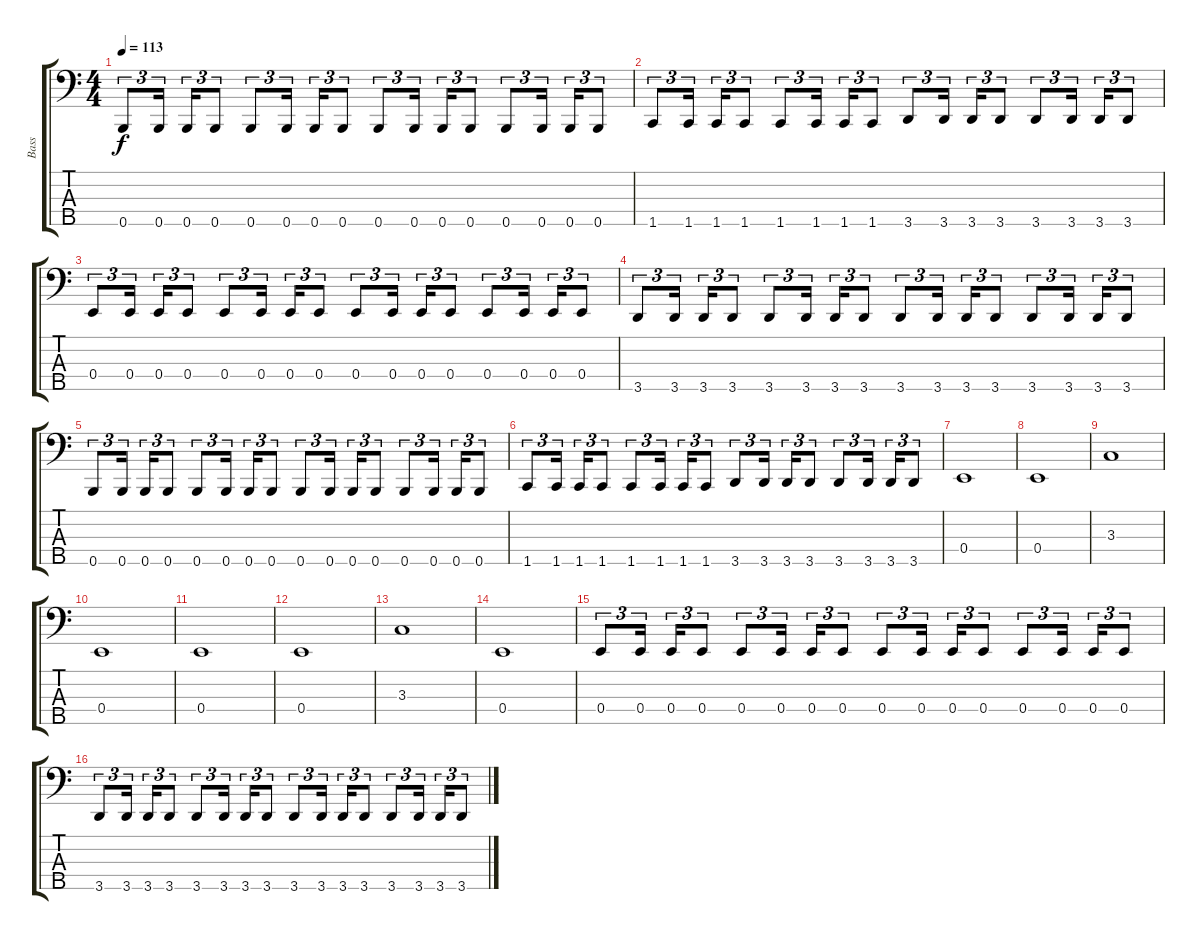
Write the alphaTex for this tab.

\track ("Bass" "Bass") {instrument electricbasspick}
\staff {score tabs}
\tuning (G2 D2 A1 E1 B0) {hide}
\ts (4 4)
\tempo 113
\clef f4
\ks c
0.5.8{tu (3 2) dy f} 0.5.16{tu (3 2)} 0.5.16{tu (3 2)} 0.5.8{tu (3 2)} 0.5.8{tu (3 2)} 0.5.16{tu (3 2)} 0.5.16{tu (3 2)} 0.5.8{tu (3 2)} 0.5.8{tu (3 2)} 0.5.16{tu (3 2)} 0.5.16{tu (3 2)} 0.5.8{tu (3 2)} 0.5.8{tu (3 2)} 0.5.16{tu (3 2)} 0.5.16{tu (3 2)} 0.5.8{tu (3 2)} |
1.5.8{tu (3 2)} 1.5.16{tu (3 2)} 1.5.16{tu (3 2)} 1.5.8{tu (3 2)} 1.5.8{tu (3 2)} 1.5.16{tu (3 2)} 1.5.16{tu (3 2)} 1.5.8{tu (3 2)} 3.5.8{tu (3 2)} 3.5.16{tu (3 2)} 3.5.16{tu (3 2)} 3.5.8{tu (3 2)} 3.5.8{tu (3 2)} 3.5.16{tu (3 2)} 3.5.16{tu (3 2)} 3.5.8{tu (3 2)} |
0.4.8{tu (3 2)} 0.4.16{tu (3 2)} 0.4.16{tu (3 2)} 0.4.8{tu (3 2)} 0.4.8{tu (3 2)} 0.4.16{tu (3 2)} 0.4.16{tu (3 2)} 0.4.8{tu (3 2)} 0.4.8{tu (3 2)} 0.4.16{tu (3 2)} 0.4.16{tu (3 2)} 0.4.8{tu (3 2)} 0.4.8{tu (3 2)} 0.4.16{tu (3 2)} 0.4.16{tu (3 2)} 0.4.8{tu (3 2)} |
3.5.8{tu (3 2)} 3.5.16{tu (3 2)} 3.5.16{tu (3 2)} 3.5.8{tu (3 2)} 3.5.8{tu (3 2)} 3.5.16{tu (3 2)} 3.5.16{tu (3 2)} 3.5.8{tu (3 2)} 3.5.8{tu (3 2)} 3.5.16{tu (3 2)} 3.5.16{tu (3 2)} 3.5.8{tu (3 2)} 3.5.8{tu (3 2)} 3.5.16{tu (3 2)} 3.5.16{tu (3 2)} 3.5.8{tu (3 2)} |
0.5.8{tu (3 2)} 0.5.16{tu (3 2)} 0.5.16{tu (3 2)} 0.5.8{tu (3 2)} 0.5.8{tu (3 2)} 0.5.16{tu (3 2)} 0.5.16{tu (3 2)} 0.5.8{tu (3 2)} 0.5.8{tu (3 2)} 0.5.16{tu (3 2)} 0.5.16{tu (3 2)} 0.5.8{tu (3 2)} 0.5.8{tu (3 2)} 0.5.16{tu (3 2)} 0.5.16{tu (3 2)} 0.5.8{tu (3 2)} |
1.5.8{tu (3 2)} 1.5.16{tu (3 2)} 1.5.16{tu (3 2)} 1.5.8{tu (3 2)} 1.5.8{tu (3 2)} 1.5.16{tu (3 2)} 1.5.16{tu (3 2)} 1.5.8{tu (3 2)} 3.5.8{tu (3 2)} 3.5.16{tu (3 2)} 3.5.16{tu (3 2)} 3.5.8{tu (3 2)} 3.5.8{tu (3 2)} 3.5.16{tu (3 2)} 3.5.16{tu (3 2)} 3.5.8{tu (3 2)} |
0.4.1 |
0.4.1 |
3.3.1 |
0.4.1 |
0.4.1 |
0.4.1 |
3.3.1 |
0.4.1 |
0.4.8{tu (3 2)} 0.4.16{tu (3 2)} 0.4.16{tu (3 2)} 0.4.8{tu (3 2)} 0.4.8{tu (3 2)} 0.4.16{tu (3 2)} 0.4.16{tu (3 2)} 0.4.8{tu (3 2)} 0.4.8{tu (3 2)} 0.4.16{tu (3 2)} 0.4.16{tu (3 2)} 0.4.8{tu (3 2)} 0.4.8{tu (3 2)} 0.4.16{tu (3 2)} 0.4.16{tu (3 2)} 0.4.8{tu (3 2)} |
3.5.8{tu (3 2)} 3.5.16{tu (3 2)} 3.5.16{tu (3 2)} 3.5.8{tu (3 2)} 3.5.8{tu (3 2)} 3.5.16{tu (3 2)} 3.5.16{tu (3 2)} 3.5.8{tu (3 2)} 3.5.8{tu (3 2)} 3.5.16{tu (3 2)} 3.5.16{tu (3 2)} 3.5.8{tu (3 2)} 3.5.8{tu (3 2)} 3.5.16{tu (3 2)} 3.5.16{tu (3 2)} 3.5.8{tu (3 2)}
